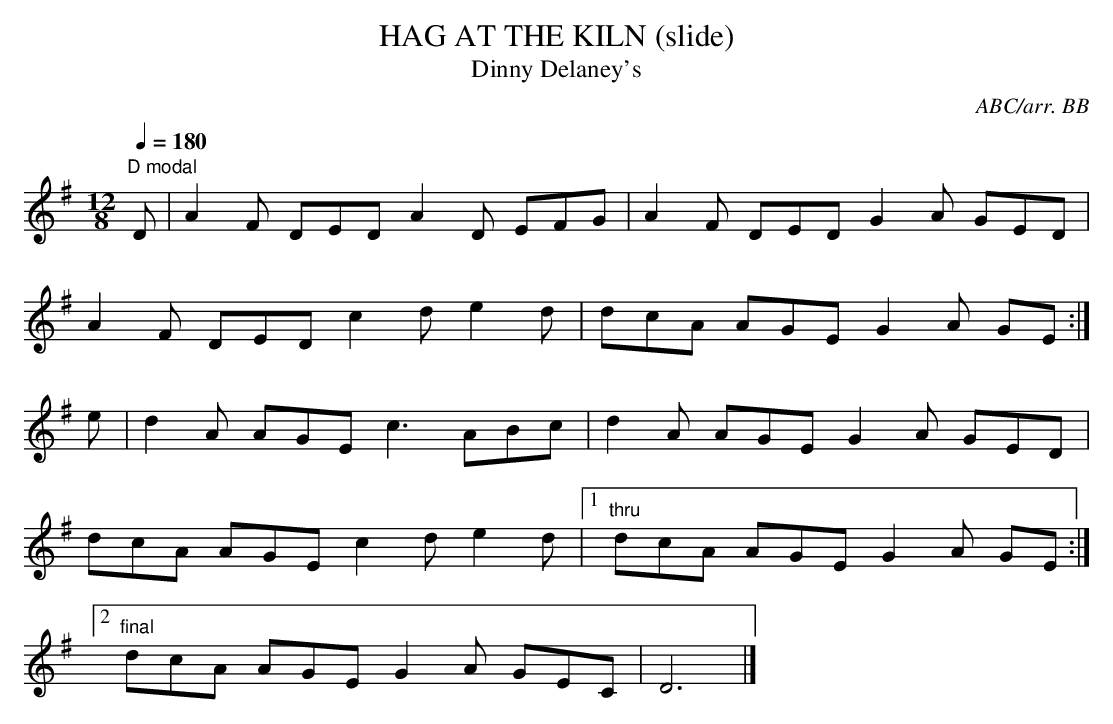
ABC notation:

X:1
T:HAG AT THE KILN (slide)
T:Dinny Delaney's
C:ABC/arr. BB
L:1/8
Q:1/4=180
M:12/8
K:G
"D modal"
D|A2F DED A2D EFG|A2F DED G2A GED|
A2F DED c2d e2d|dcA AGE G2A GE:|
e|d2A AGE c3 ABc|d2A AGE G2A GED|
dcA AGE c2d e2d|1 "thru" dcA AGE G2A GE:|
[2 "final" dcA AGE G2A GEC|D6|]
